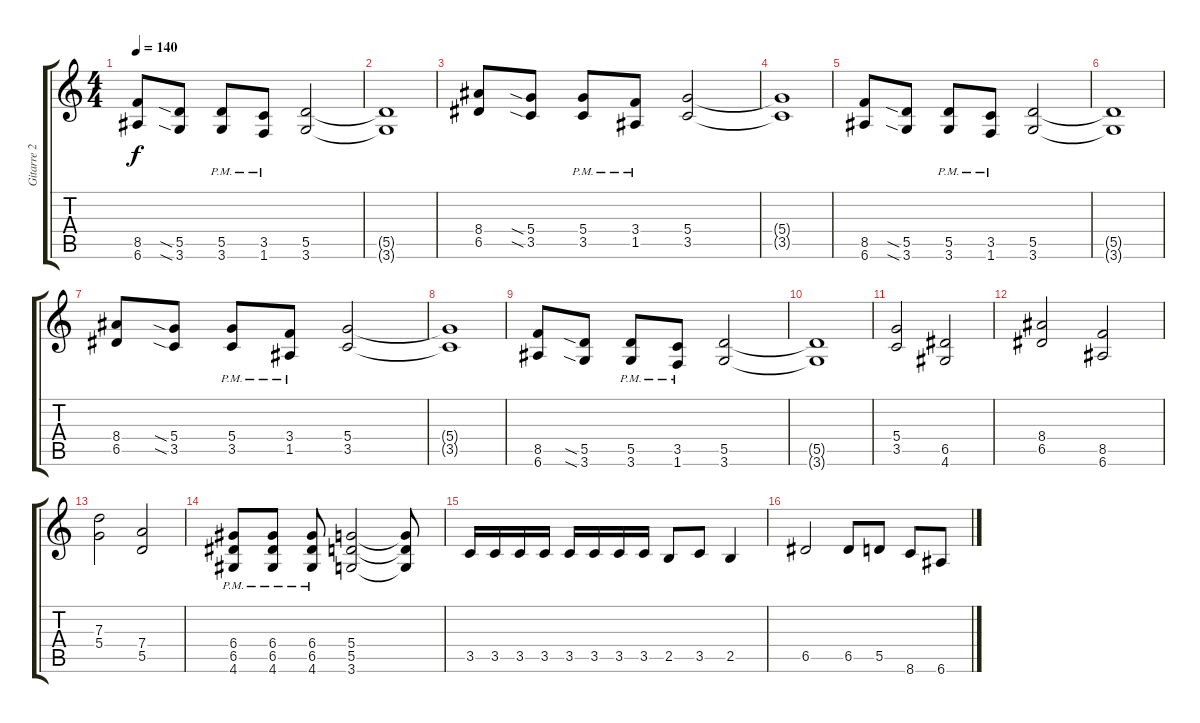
\track ("Gitarre 2" "Gitarre 2") {instrument distortionguitar}
\staff {score tabs}
\tuning (E4 B3 G3 D3 A2 E2) {hide}
\ts (4 4)
\tempo 140
\clef g2
\ks c
(8.5 6.6).8{dy f} (5.5{sia} 3.6{sia}).8 (5.5{pm} 3.6).8 (3.5{pm} 1.6).8 (5.5 3.6).2 |
(5.5{t} 3.6{t}).1 |
(8.4 6.5).8 (5.4{sia} 3.5{sia}).8 (5.4{pm} 3.5{pm}).8 (3.4{pm} 1.5{pm}).8 (5.4 3.5).2 |
(5.4{t} 3.5{t}).1 |
(8.5 6.6).8 (5.5{sia} 3.6{sia}).8 (5.5{pm} 3.6).8 (3.5{pm} 1.6).8 (5.5 3.6).2 |
(5.5{t} 3.6{t}).1 |
(8.4 6.5).8 (5.4{sia} 3.5{sia}).8 (5.4{pm} 3.5{pm}).8 (3.4{pm} 1.5{pm}).8 (5.4 3.5).2 |
(5.4{t} 3.5{t}).1 |
(8.5 6.6).8 (5.5{sia} 3.6{sia}).8 (5.5{pm} 3.6).8 (3.5{pm} 1.6).8 (5.5 3.6).2 |
(5.5{t} 3.6{t}).1 |
(5.4 3.5).2 (6.5 4.6).2 |
(8.4 6.5).2 (8.5 6.6).2 |
(7.3 5.4).2 (7.4 5.5).2 |
(6.4{pm} 6.5{pm} 4.6{pm}).8 (6.4{pm} 6.5{pm} 4.6{pm}).8 (6.4{pm} 6.5{pm} 4.6{pm}).8 (5.4 5.5 3.6).2 (5.4{t} 5.5{t} 3.6{t}).8 |
3.5.16 3.5.16 3.5.16 3.5.16 3.5.16 3.5.16 3.5.16 3.5.16 2.5.8 3.5.8 2.5.4 |
6.5.2 6.5.8 5.5.8 8.6.8 6.6.8
